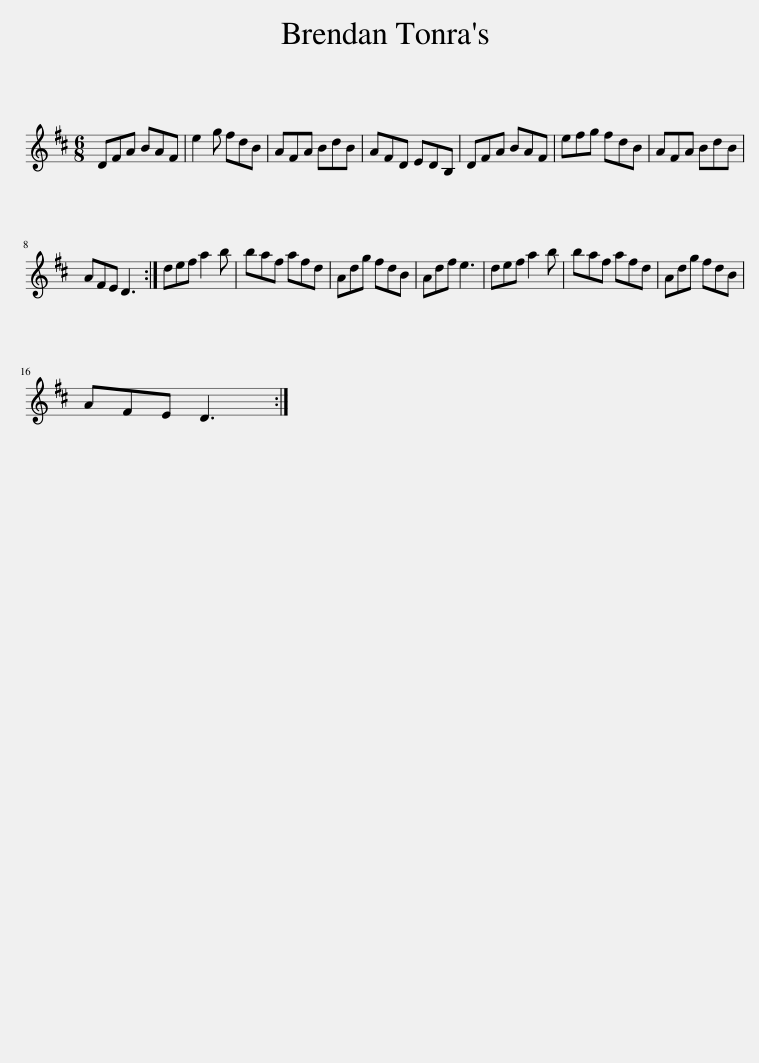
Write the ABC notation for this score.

X:1
L:1/8
M:6/8
I:linebreak $
K:D
V:1 treble
V:1
 DFA BAF | e2 g fdB | AFA BdB | AFD EDB, | DFA BAF | %5
 efg fdB | AFA BdB |$ AFE D3 :| def a2 b | baf afd | %10
 Adg fdB | Adf e3 | def a2 b | baf afd | Adg fdB |$ %15
 AFE D3 :| %16
